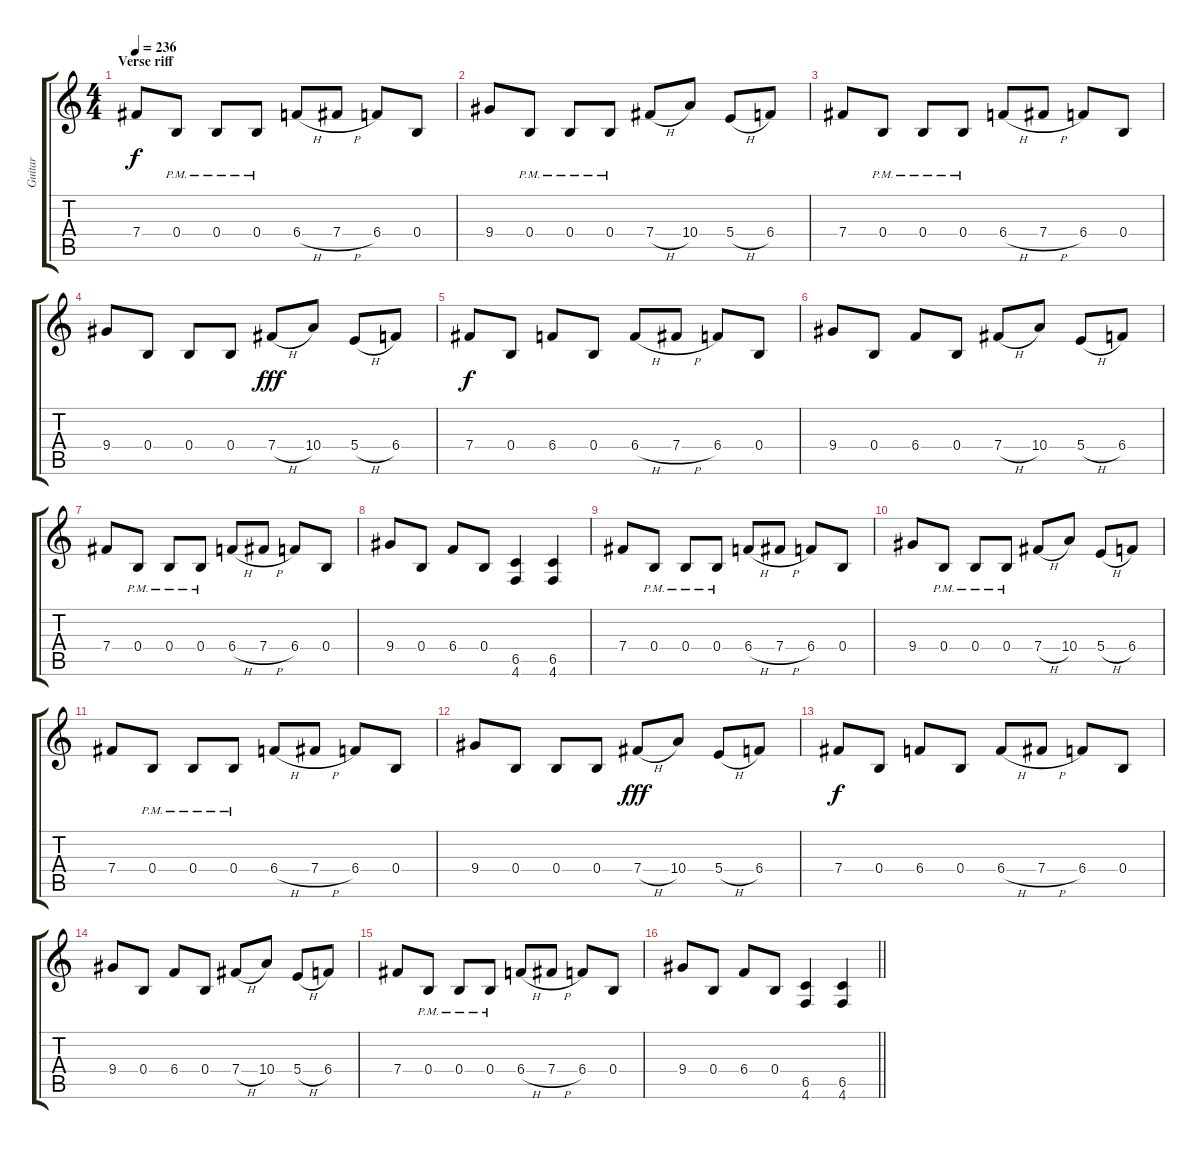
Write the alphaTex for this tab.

\track ("Guitar" "Guitar") {instrument distortionguitar}
\staff {score tabs}
\tuning (Db4 Ab3 E3 B2 Gb2 Db2) {hide}
\ts (4 4)
\section ("" "Verse riff")
\tempo 236
\clef g2
\ks c
7.4.8{dy f} 0.4{pm}.8 0.4{pm}.8 0.4{pm}.8 6.4{h}.8 7.4{h}.8 6.4.8 0.4.8 |
9.4.8 0.4{pm}.8 0.4{pm}.8 0.4{pm}.8 7.4{h}.8 10.4.8 5.4{h}.8 6.4.8 |
7.4.8 0.4{pm}.8 0.4{pm}.8 0.4{pm}.8 6.4{h}.8 7.4{h}.8 6.4.8 0.4.8 |
9.4.8 0.4.8 0.4.8 0.4.8 7.4{h}.8{dy fff} 10.4.8 5.4{h}.8 6.4.8 |
7.4.8{dy f} 0.4.8 6.4.8 0.4.8 6.4{h}.8 7.4{h}.8 6.4.8 0.4.8 |
9.4.8 0.4.8 6.4.8 0.4.8 7.4{h}.8 10.4.8 5.4{h}.8 6.4.8 |
7.4.8 0.4{pm}.8 0.4{pm}.8 0.4{pm}.8 6.4{h}.8 7.4{h}.8 6.4.8 0.4.8 |
9.4.8 0.4.8 6.4.8 0.4.8 (6.5 4.6).4 (6.5 4.6).4 |
7.4.8 0.4{pm}.8 0.4{pm}.8 0.4{pm}.8 6.4{h}.8 7.4{h}.8 6.4.8 0.4.8 |
9.4.8 0.4{pm}.8 0.4{pm}.8 0.4{pm}.8 7.4{h}.8 10.4.8 5.4{h}.8 6.4.8 |
7.4.8 0.4{pm}.8 0.4{pm}.8 0.4{pm}.8 6.4{h}.8 7.4{h}.8 6.4.8 0.4.8 |
9.4.8 0.4.8 0.4.8 0.4.8 7.4{h}.8{dy fff} 10.4.8 5.4{h}.8 6.4.8 |
7.4.8{dy f} 0.4.8 6.4.8 0.4.8 6.4{h}.8 7.4{h}.8 6.4.8 0.4.8 |
9.4.8 0.4.8 6.4.8 0.4.8 7.4{h}.8 10.4.8 5.4{h}.8 6.4.8 |
7.4.8 0.4{pm}.8 0.4{pm}.8 0.4{pm}.8 6.4{h}.8 7.4{h}.8 6.4.8 0.4.8 |
\barLineRight lightlight
9.4.8 0.4.8 6.4.8 0.4.8 (6.5 4.6).4 (6.5 4.6).4
